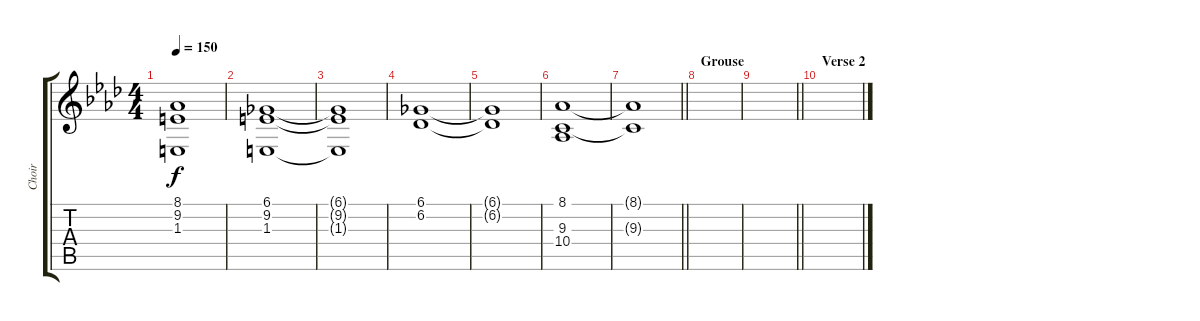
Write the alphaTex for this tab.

\track ("Choir" "Choir") {instrument choiraahs}
\staff {score tabs}
\tuning (C4 G3 Eb3 Bb2 F2 C2) {hide}
\ts (4 4)
\tempo 150
\clef g2
\ks fminor
(8.1{t} 9.2{t} 1.3{t}).1{dy f} |
(6.1 9.2 1.3).1 |
(6.1{t} 9.2{t} 1.3{t}).1 |
(6.1 6.2).1 |
(6.1{t} 6.2{t}).1 |
(8.1 9.3 10.4).1 |
\barLineRight lightlight
(8.1{t} 9.3{t}).1 |
\section ("" "Grouse")
|
\barLineRight lightlight
|
\section ("" "Verse 2")
